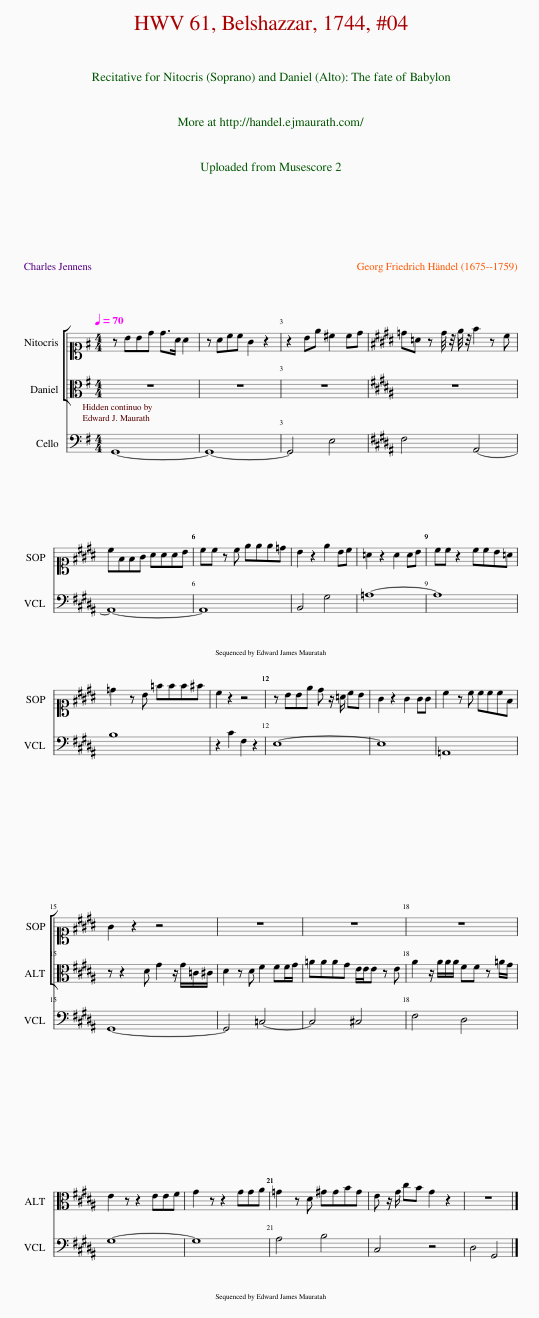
X:1
%%score [ 1 2 ] 3 { 4 5 }
L:1/8
Q:1/4=70
M:4/4
I:linebreak $
K:G
V:1 alto1
V:2 alto
V:3 bass
V:4 treble
V:5 bass
V:1
 z BBd d>A A2 | z Acc G2 z2 | z2 Be ^c2 cd |[K:B] =d=A z d/4 z/4 e/4 z/4 f2 z c |$ cFFG AAAB | %5
 cc z c eee=d | B2 z2 e2 Bc | =A2 z2 A2 AB | cc z2 ccB=A |$ =d2 z B =fff^f | %10
 c2 z2 z4 | z BBe d z/ =A/ cB | G2 z2 G2 GG | c2 z c cccF |$ G2 z2 z4 | %15
 z8 | z8 | z8 |$ z8 | z8 | %20
 z8 | z8 | z8 |] %23
V:2
 z8 | z8 | z8 |[K:B] z8 |$ z8 | %5
 z8 | z8 | z8 | z8 |$ z8 | %10
 z8 | z8 | z8 | z8 |$ z z2 D G2 z/ G/=C/^C/ | %15
 D2 z D F2 FF/G/ | =AAAG E/E/E z E | A2 z/ A/A/A/ FF z =A/G/ |$ E2 z z2 EEF | G2 z z2 GGA | %20
 =G2 z D ^GGBG | E z/ G/ cB G2 z2 | z8 |] %23
V:3
 G,,8- | G,,8- | G,,4 E,4 |[K:B] F,4 A,,4- |$ A,,8- | %5
 A,,8 | B,,4 G,4 | =A,8- | A,8 |$ B,8 | %10
 z2 C2 F,2 z2 | E,8- | E,8 | =A,,8 |$ G,,8- | %15
 G,,4 =C,4- | C,4 ^C,4 | F,4 D,4 |$ G,8- | G,8 | %20
 A,4 B,4 | C,4 z4 | D,4 G,,4 |] %23
V:4
 [DG]4 [DFA]4- | [DFA]4 D4- | D4 [^CEG]4 |[K:B] [=DF]4 C4- |$ C8- | %5
 C8 | [=DF]4 [EGB]4 | [CE]8- | [CE]8 |$ [=DF]4 [C^EGBc]4 | %10
 z2 [^EGBc^e]2 [CF=Acf]2 z2 | [EG]4 [DF=A]4 | E8 | [CF=A]8 |$ D8- | %15
 D4 D4- | D4 C4 | [CE]4 D4 |$ z8 | z8 | %20
 D4 D4 | C4 z4 | [DG]2 [CD=G]2 [D^G]4 |] %23
V:5
 [G,B,]4 C4- | C4 [G,B,]4- | [G,B,]4 [E,G,]4 |[K:B] [=D,F,^^G,]4 [A,,F,A,]4- |$ [A,,F,A,]8- | %5
 [A,,F,A,]8 | B,,4 [G,B,]4 | =A,8- | A,8 |$ B,8 | %10
 z2 C2 [F,=A,]2 z2 | [E,G,B,]4 z4 | [G,B,]8 | [=A,,F,=A,]8 |$ [G,,D,G,=C]8- | %15
 [G,,D,G,C]4 [=C,F,=C]4- | [C,F,^B,]4 [^C,E,G,]4 | [F,A,]4 [D,G,B,]4 |$ [E,G,B,]8- | [E,G,B,]8 | %20
 [=G,A,C]4 [^G,B,]4 | [C,E,G,]4 z4 | [D,A,]4 [G,,D,G,B,]4 |] %23
